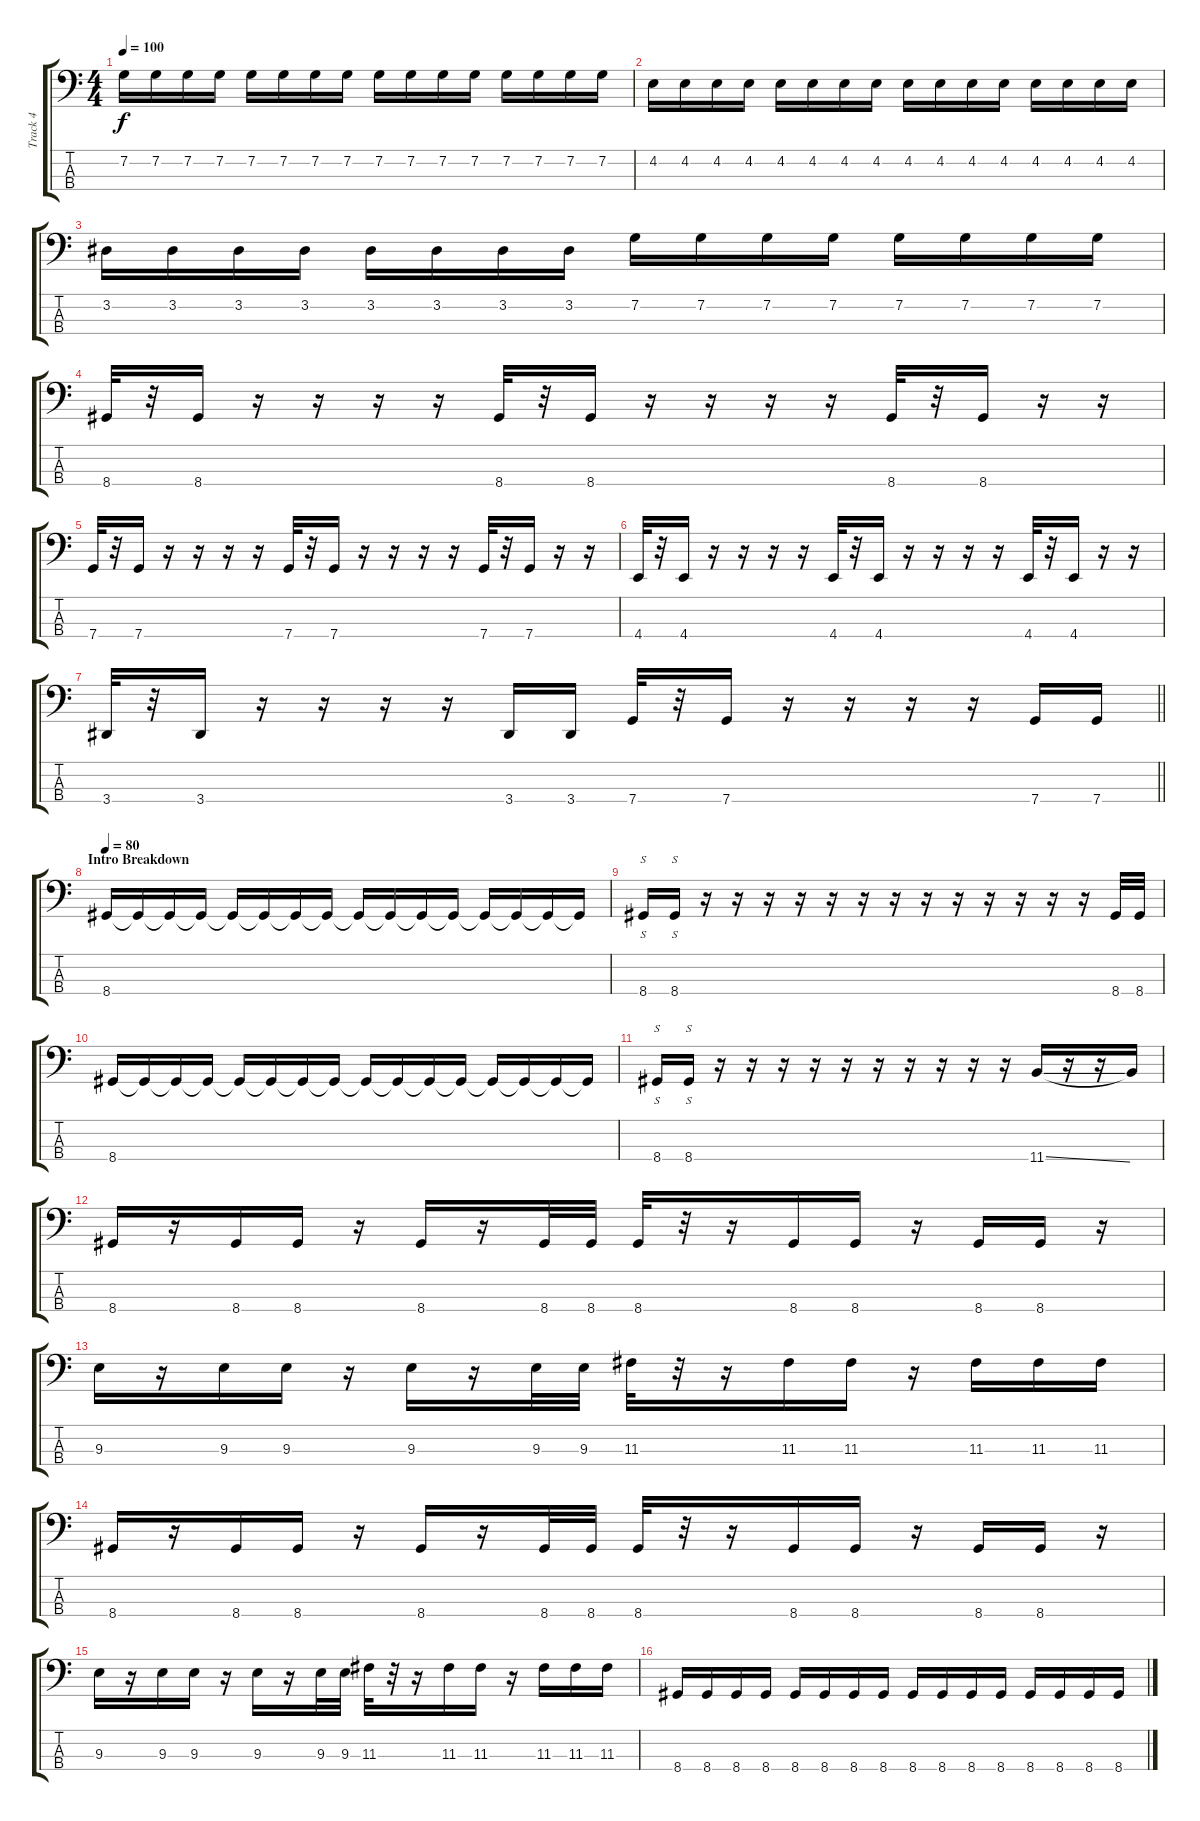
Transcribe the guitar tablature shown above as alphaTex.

\track ("Track 4" "Track 4") {instrument electricbasspick}
\staff {score tabs}
\tuning (F2 C2 G1 C1) {hide}
\ts (4 4)
\tempo 100
\clef f4
\ks c
7.2.16{dy f} 7.2.16 7.2.16 7.2.16 7.2.16 7.2.16 7.2.16 7.2.16 7.2.16 7.2.16 7.2.16 7.2.16 7.2.16 7.2.16 7.2.16 7.2.16 |
4.2.16 4.2.16 4.2.16 4.2.16 4.2.16 4.2.16 4.2.16 4.2.16 4.2.16 4.2.16 4.2.16 4.2.16 4.2.16 4.2.16 4.2.16 4.2.16 |
3.2.16 3.2.16 3.2.16 3.2.16 3.2.16 3.2.16 3.2.16 3.2.16 7.2.16 7.2.16 7.2.16 7.2.16 7.2.16 7.2.16 7.2.16 7.2.16 |
8.4.32 r.32 8.4.16 r.16 r.16 r.16 r.16 8.4.32 r.32 8.4.16 r.16 r.16 r.16 r.16 8.4.32 r.32 8.4.16 r.16 r.16 |
7.4.32 r.32 7.4.16 r.16 r.16 r.16 r.16 7.4.32 r.32 7.4.16 r.16 r.16 r.16 r.16 7.4.32 r.32 7.4.16 r.16 r.16 |
4.4.32 r.32 4.4.16 r.16 r.16 r.16 r.16 4.4.32 r.32 4.4.16 r.16 r.16 r.16 r.16 4.4.32 r.32 4.4.16 r.16 r.16 |
\barLineRight lightlight
3.4.32 r.32 3.4.16 r.16 r.16 r.16 r.16 3.4.16 3.4.16 7.4.32 r.32 7.4.16 r.16 r.16 r.16 r.16 7.4.16 7.4.16 |
\section ("" "Intro Breakdown")
\tempo 80
8.4.16 8.4{t}.16 8.4{t}.16 8.4{t}.16 8.4{t}.16 8.4{t}.16 8.4{t}.16 8.4{t}.16 8.4{t}.16 8.4{t}.16 8.4{t}.16 8.4{t}.16 8.4{t}.16 8.4{t}.16 8.4{t}.16 8.4{t}.16 |
8.4.16{s} 8.4.16{s} r.16 r.16 r.16 r.16 r.16 r.16 r.16 r.16 r.16 r.16 r.16 r.16 r.16 8.4.32 8.4.32 |
8.4.16 8.4{t}.16 8.4{t}.16 8.4{t}.16 8.4{t}.16 8.4{t}.16 8.4{t}.16 8.4{t}.16 8.4{t}.16 8.4{t}.16 8.4{t}.16 8.4{t}.16 8.4{t}.16 8.4{t}.16 8.4{t}.16 8.4{t}.16 |
8.4.16{s} 8.4.16{s} r.16 r.16 r.16 r.16 r.16 r.16 r.16 r.16 r.16 r.16 11.4{ss}.16 r.16 r.16 11.4{t}.16 |
8.4.16 r.16 8.4.16 8.4.16 r.16 8.4.16 r.16 8.4.32 8.4.32 8.4.32 r.32 r.16 8.4.16 8.4.16 r.16 8.4.16 8.4.16 r.16 |
9.3.16 r.16 9.3.16 9.3.16 r.16 9.3.16 r.16 9.3.32 9.3.32 11.3.32 r.32 r.16 11.3.16 11.3.16 r.16 11.3.16 11.3.16 11.3.16 |
8.4.16 r.16 8.4.16 8.4.16 r.16 8.4.16 r.16 8.4.32 8.4.32 8.4.32 r.32 r.16 8.4.16 8.4.16 r.16 8.4.16 8.4.16 r.16 |
9.3.16 r.16 9.3.16 9.3.16 r.16 9.3.16 r.16 9.3.32 9.3.32 11.3.32 r.32 r.16 11.3.16 11.3.16 r.16 11.3.16 11.3.16 11.3.16 |
8.4.16 8.4.16 8.4.16 8.4.16 8.4.16 8.4.16 8.4.16 8.4.16 8.4.16 8.4.16 8.4.16 8.4.16 8.4.16 8.4.16 8.4.16 8.4.16
